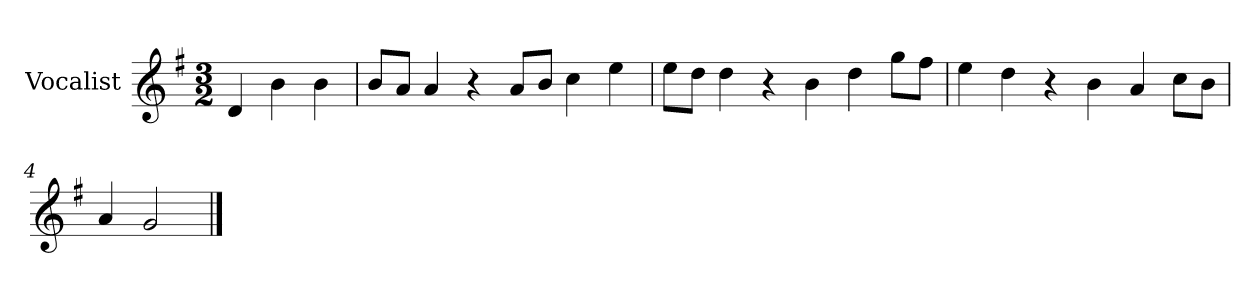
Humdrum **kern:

**kern
*part1
*staff1
*I"Vocalist
*k[f#]
*G:
*M3/2
=
4d
4b
4b
=1
8bL
8aJ
4a
4r
8aL
8bJ
4cc
4ee
=2
8eeL
8ddJ
4dd
4r
4b
4dd
8ggL
8ff#J
=3
4ee
4dd
4r
4b
4a
8ccL
8bJ
=4
4a
2g
==
*-
